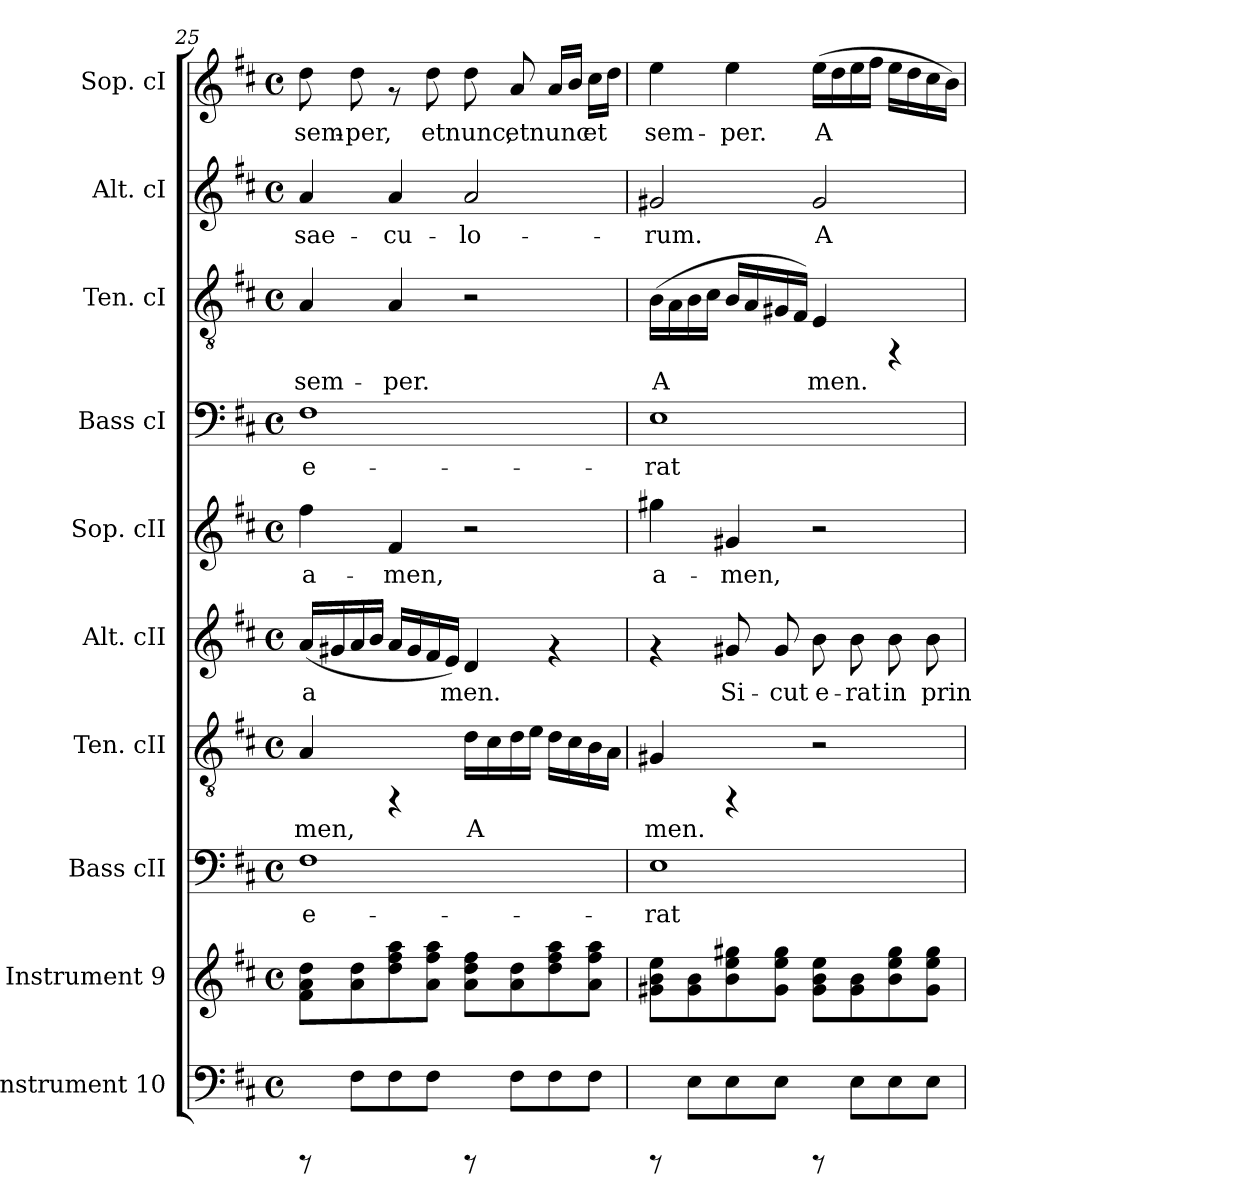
**kern	**kern	**kern	**text	**kern	**text	**kern	**text	**kern	**text	**kern	**text	**kern	**text	**kern	**text	**kern	**text
*part10	*part9	*part8	*part8	*part7	*part7	*part6	*part6	*part5	*part5	*part4	*part4	*part3	*part3	*part2	*part2	*part1	*part1
*staff10	*staff9	*staff8	*staff8	*staff7	*staff7	*staff6	*staff6	*staff5	*staff5	*staff4	*staff4	*staff3	*staff3	*staff2	*staff2	*staff1	*staff1
*I"Instrument 10	*I"Instrument 9	*I"Bass cII	*	*I"Ten. cII	*	*I"Alt. cII	*	*I"Sop. cII	*	*I"Bass cI	*	*I"Ten. cI	*	*I"Alt. cI	*	*I"Sop. cI	*
*	*	*I'Bass cII	*	*I'Ten. cII	*	*I'Alt. cII	*	*I'Sop. cII	*	*I'Bass cI	*	*I'Ten. cI	*	*I'Alt. cI	*	*I'Sop. cI	*
*clefF4	*clefG2	*clefF4	*	*clefGv2	*	*clefG2	*	*clefG2	*	*clefF4	*	*clefGv2	*	*clefG2	*	*clefG2	*
*k[f#c#]	*k[f#c#]	*k[f#c#]	*	*k[f#c#]	*	*k[f#c#]	*	*k[f#c#]	*	*k[f#c#]	*	*k[f#c#]	*	*k[f#c#]	*	*k[f#c#]	*
*D:	*D:	*D:	*	*D:	*	*D:	*	*D:	*	*D:	*	*D:	*	*D:	*	*D:	*
*M4/4	*M4/4	*M4/4	*	*M4/4	*	*M4/4	*	*M4/4	*	*M4/4	*	*M4/4	*	*M4/4	*	*M4/4	*
*met(c)	*met(c)	*met(c)	*	*met(c)	*	*met(c)	*	*met(c)	*	*met(c)	*	*met(c)	*	*met(c)	*	*met(c)	*
=25	=25	=25	=25	=25	=25	=25	=25	=25	=25	=25	=25	=25	=25	=25	=25	=25	=25
!	!	!	!LO:LY:b:rj	!	!LO:LY:b:cj	!	!LO:LY:b:cj	!	!LO:LY:b:cj	!	!LO:LY:b:rj	!	!LO:LY:b:cj	!	!LO:LY:b:cj	!	!LO:LY:b:rj
8rCCC	8dd\ 8a\ 8f#\L	1F#	e-	4A/	-men,	(<16a/L	a-	4ff#\	a-	1F#	e-	4A/	sem-	4a/	sae-	8dd\	sem-
!	!	!	!	!	!	!	!LO:LY:b:cj	!	!	!	!	!	!	!	!	!	!
.	.	.	.	.	.	16g#X/	--	.	.	.	.	.	.	.	.	.	.
!	!	!	!	!	!	!	!LO:LY:b:cj	!	!	!	!	!	!	!	!	!	!LO:LY:b:rj
8F#\L	8dd\ 8a\	.	.	.	.	16a/	--	.	.	.	.	.	.	.	.	8dd\	-per,
!	!	!	!	!	!	!	!LO:LY:b:cj	!	!	!	!	!	!	!	!	!	!
.	.	.	.	.	.	16b/J	--	.	.	.	.	.	.	.	.	.	.
!	!	!	!	!	!	!	!LO:LY:b:cj	!	!LO:LY:b:cj	!	!	!	!LO:LY:b:cj	!	!LO:LY:b:cj	!	!
8F#\	8aa\ 8ff#\ 8dd\	.	.	4rFF	.	16a/L	--	4f#/	-men,	.	.	4A/	-per.	4a/	-cu-	8rf	.
!	!	!	!	!	!	!	!LO:LY:b:cj	!	!	!	!	!	!	!	!	!	!
.	.	.	.	.	.	16g#/	--	.	.	.	.	.	.	.	.	.	.
!	!	!	!	!	!	!	!LO:LY:b:cj	!	!	!	!	!	!	!	!	!	!LO:LY:b:rj
8F#\J	8aa\ 8ff#\ 8a\J	.	.	.	.	16f#/	--	.	.	.	.	.	.	.	.	8dd\	et
!	!	!	!	!	!	!	!LO:LY:b:cj	!	!	!	!	!	!	!	!	!	!
.	.	.	.	.	.	16e/J)	-men.	.	.	.	.	.	.	.	.	.	.
!	!	!	!	!	!LO:LY:b:cj	!	!LO:LY:b:cj	!	!	!	!	!	!	!	!LO:LY:b:cj	!	!LO:LY:b:rj
8rCCC	8ff#\ 8dd\ 8a\L	.	.	16d\L	A-	4d/	.	2r	.	.	.	2r	.	2a/	-lo-	8dd\	nunc,
!	!	!	!	!	!LO:LY:b:cj	!	!	!	!	!	!	!	!	!	!	!	!
.	.	.	.	16c#\	--	.	.	.	.	.	.	.	.	.	.	.	.
!	!	!	!	!	!LO:LY:b:cj	!	!	!	!	!	!	!	!	!	!	!	!LO:LY:b:rj
8F#\L	8dd\ 8a\	.	.	16d\	--	.	.	.	.	.	.	.	.	.	.	8a/	et
!	!	!	!	!	!LO:LY:b:cj	!	!	!	!	!	!	!	!	!	!	!	!
.	.	.	.	16e\J	--	.	.	.	.	.	.	.	.	.	.	.	.
!	!	!	!	!	!LO:LY:b:cj	!	!	!	!	!	!	!	!	!	!	!	!LO:LY:b:rj
8F#\	8aa\ 8ff#\ 8dd\	.	.	16d\L	--	4rf	.	.	.	.	.	.	.	.	.	16a/L	nunc
!	!	!	!	!	!LO:LY:b:cj	!	!	!	!	!	!	!	!	!	!	!	!LO:LY:b:rj
.	.	.	.	16c#\	--	.	.	.	.	.	.	.	.	.	.	16b/J	.
!	!	!	!	!	!LO:LY:b:cj	!	!	!	!	!	!	!	!	!	!	!	!LO:LY:b:rj
8F#\J	8aa\ 8ff#\ 8a\J	.	.	16B\	--	.	.	.	.	.	.	.	.	.	.	16cc#\L	et
!	!	!	!	!	!LO:LY:b:cj	!	!	!	!	!	!	!	!	!	!	!	!LO:LY:b:rj
.	.	.	.	16A\J	--	.	.	.	.	.	.	.	.	.	.	16dd\J	.
!!LO:PB:g=z
=26	=26	=26	=26	=26	=26	=26	=26	=26	=26	=26	=26	=26	=26	=26	=26	=26	=26
!	!	!	!LO:LY:b:rj	!	!LO:LY:b:cj	!	!	!	!LO:LY:b:cj	!	!LO:LY:b:rj	!	!LO:LY:b:cj	!	!LO:LY:b:cj	!	!LO:LY:b:rj
8rCCC	8ee\ 8b\ 8g#X\L	1E	-rat	4G#X/	-men.	4rf	.	4gg#X\	a-	1E	-rat	(>16B\L	A-	2g#X/	-rum.	4ee\	sem-
!	!	!	!	!	!	!	!	!	!	!	!	!	!LO:LY:b:cj	!	!	!	!
.	.	.	.	.	.	.	.	.	.	.	.	16A\	--	.	.	.	.
!	!	!	!	!	!	!	!	!	!	!	!	!	!LO:LY:b:cj	!	!	!	!
8E\L	8b\ 8g#\	.	.	.	.	.	.	.	.	.	.	16B\	--	.	.	.	.
!	!	!	!	!	!	!	!	!	!	!	!	!	!LO:LY:b:cj	!	!	!	!
.	.	.	.	.	.	.	.	.	.	.	.	16c#\J	--	.	.	.	.
!	!	!	!	!	!	!	!LO:LY:b:cj	!	!LO:LY:b:cj	!	!	!	!LO:LY:b:cj	!	!	!	!LO:LY:b:rj
8E\	8gg#X\ 8ee\ 8b\	.	.	4rFF	.	8g#X/	Si-	4g#X/	-men,	.	.	16B/L	--	.	.	4ee\	-per.
!	!	!	!	!	!	!	!	!	!	!	!	!	!LO:LY:b:cj	!	!	!	!
.	.	.	.	.	.	.	.	.	.	.	.	16A/	--	.	.	.	.
!	!	!	!	!	!	!	!LO:LY:b:cj	!	!	!	!	!	!LO:LY:b:cj	!	!	!	!
8E\J	8gg#\ 8ee\ 8g#\J	.	.	.	.	8g#/	-cut	.	.	.	.	16G#X/	--	.	.	.	.
!	!	!	!	!	!	!	!	!	!	!	!	!	!LO:LY:b:cj	!	!	!	!
.	.	.	.	.	.	.	.	.	.	.	.	16F#/J)	--	.	.	.	.
!	!	!	!	!	!	!	!LO:LY:b:cj	!	!	!	!	!	!LO:LY:b:cj	!	!LO:LY:b:cj	!	!LO:LY:b:rj
8rCCC	8ee\ 8b\ 8g#\L	.	.	2r	.	8b\	e-	2r	.	.	.	4E/	-men.	2g#/	A-	(>16ee\L	A-
!	!	!	!	!	!	!	!	!	!	!	!	!	!	!	!	!	!LO:LY:b:rj
.	.	.	.	.	.	.	.	.	.	.	.	.	.	.	.	16dd\	--
!	!	!	!	!	!	!	!LO:LY:b:cj	!	!	!	!	!	!	!	!	!	!LO:LY:b:rj
8E\L	8b\ 8g#\	.	.	.	.	8b\	-rat	.	.	.	.	.	.	.	.	16ee\	--
!	!	!	!	!	!	!	!	!	!	!	!	!	!	!	!	!	!LO:LY:b:rj
.	.	.	.	.	.	.	.	.	.	.	.	.	.	.	.	16ff#\J	--
!	!	!	!	!	!	!	!LO:LY:b:cj	!	!	!	!	!	!	!	!	!	!LO:LY:b:rj
8E\	8gg#\ 8ee\ 8b\	.	.	.	.	8b\	in	.	.	.	.	4rFF	.	.	.	16ee\L	--
!	!	!	!	!	!	!	!	!	!	!	!	!	!	!	!	!	!LO:LY:b:rj
.	.	.	.	.	.	.	.	.	.	.	.	.	.	.	.	16dd\	--
!	!	!	!	!	!	!	!LO:LY:b:cj	!	!	!	!	!	!	!	!	!	!LO:LY:b:rj
8E\J	8gg#\ 8ee\ 8g#\J	.	.	.	.	8b\	prin-	.	.	.	.	.	.	.	.	16cc#\	--
!	!	!	!	!	!	!	!	!	!	!	!	!	!	!	!	!	!LO:LY:b:rj
.	.	.	.	.	.	.	.	.	.	.	.	.	.	.	.	16b\J)	--
=	=	=	=	=	=	=	=	=	=	=	=	=	=	=	=	=	=
*-	*-	*-	*-	*-	*-	*-	*-	*-	*-	*-	*-	*-	*-	*-	*-	*-	*-
